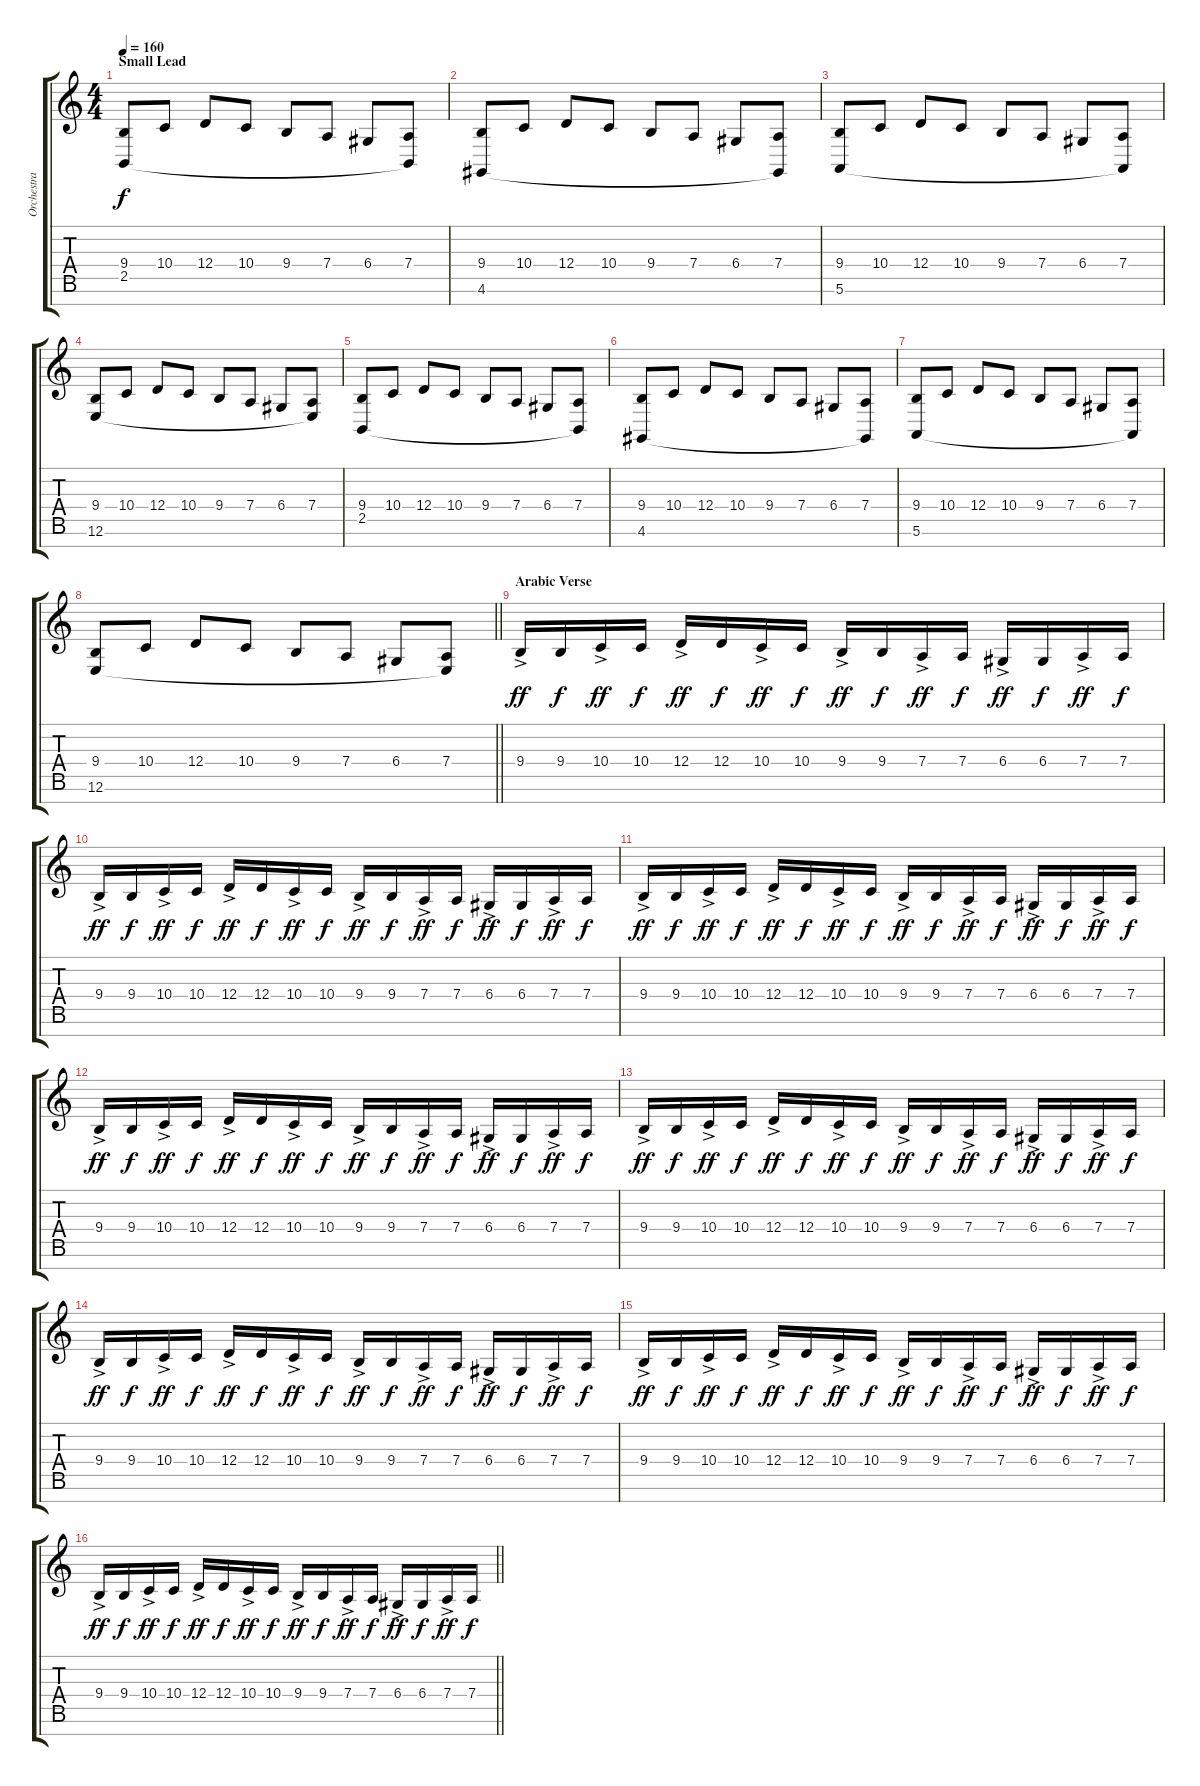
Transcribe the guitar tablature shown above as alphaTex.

\track ("Orchestra" "Orchestra") {instrument stringensemble1}
\staff {score tabs}
\tuning (E4 B3 G3 D3 A2 E2 B1) {hide}
\ts (4 4)
\section ("" "Small Lead")
\tempo 160
\clef g2
\ks aminor
(9.4 2.5).8{dy f} 10.4.8 12.4.8 10.4.8 9.4.8 7.4.8 6.4.8 (7.4 2.5{t}).8 |
(9.4 4.6).8 10.4.8 12.4.8 10.4.8 9.4.8 7.4.8 6.4.8 (7.4 4.6{t}).8 |
(9.4 5.6).8 10.4.8 12.4.8 10.4.8 9.4.8 7.4.8 6.4.8 (7.4 5.6{t}).8 |
(9.4 12.6).8 10.4.8 12.4.8 10.4.8 9.4.8 7.4.8 6.4.8 (7.4 12.6{t}).8 |
(9.4 2.5).8 10.4.8 12.4.8 10.4.8 9.4.8 7.4.8 6.4.8 (7.4 2.5{t}).8 |
(9.4 4.6).8 10.4.8 12.4.8 10.4.8 9.4.8 7.4.8 6.4.8 (7.4 4.6{t}).8 |
(9.4 5.6).8 10.4.8 12.4.8 10.4.8 9.4.8 7.4.8 6.4.8 (7.4 5.6{t}).8 |
\barLineRight lightlight
(9.4 12.6).8 10.4.8 12.4.8 10.4.8 9.4.8 7.4.8 6.4.8 (7.4 12.6{t}).8 |
\section ("" "Arabic Verse")
9.4{ac}.16{dy ff} 9.4.16{dy f} 10.4{ac}.16{dy ff} 10.4.16{dy f} 12.4{ac}.16{dy ff} 12.4.16{dy f} 10.4{ac}.16{dy ff} 10.4.16{dy f} 9.4{ac}.16{dy ff} 9.4.16{dy f} 7.4{ac}.16{dy ff} 7.4.16{dy f} 6.4{ac}.16{dy ff} 6.4.16{dy f} 7.4{ac}.16{dy ff} 7.4.16{dy f} |
9.4{ac}.16{dy ff} 9.4.16{dy f} 10.4{ac}.16{dy ff} 10.4.16{dy f} 12.4{ac}.16{dy ff} 12.4.16{dy f} 10.4{ac}.16{dy ff} 10.4.16{dy f} 9.4{ac}.16{dy ff} 9.4.16{dy f} 7.4{ac}.16{dy ff} 7.4.16{dy f} 6.4{ac}.16{dy ff} 6.4.16{dy f} 7.4{ac}.16{dy ff} 7.4.16{dy f} |
9.4{ac}.16{dy ff} 9.4.16{dy f} 10.4{ac}.16{dy ff} 10.4.16{dy f} 12.4{ac}.16{dy ff} 12.4.16{dy f} 10.4{ac}.16{dy ff} 10.4.16{dy f} 9.4{ac}.16{dy ff} 9.4.16{dy f} 7.4{ac}.16{dy ff} 7.4.16{dy f} 6.4{ac}.16{dy ff} 6.4.16{dy f} 7.4{ac}.16{dy ff} 7.4.16{dy f} |
9.4{ac}.16{dy ff} 9.4.16{dy f} 10.4{ac}.16{dy ff} 10.4.16{dy f} 12.4{ac}.16{dy ff} 12.4.16{dy f} 10.4{ac}.16{dy ff} 10.4.16{dy f} 9.4{ac}.16{dy ff} 9.4.16{dy f} 7.4{ac}.16{dy ff} 7.4.16{dy f} 6.4{ac}.16{dy ff} 6.4.16{dy f} 7.4{ac}.16{dy ff} 7.4.16{dy f} |
9.4{ac}.16{dy ff} 9.4.16{dy f} 10.4{ac}.16{dy ff} 10.4.16{dy f} 12.4{ac}.16{dy ff} 12.4.16{dy f} 10.4{ac}.16{dy ff} 10.4.16{dy f} 9.4{ac}.16{dy ff} 9.4.16{dy f} 7.4{ac}.16{dy ff} 7.4.16{dy f} 6.4{ac}.16{dy ff} 6.4.16{dy f} 7.4{ac}.16{dy ff} 7.4.16{dy f} |
9.4{ac}.16{dy ff} 9.4.16{dy f} 10.4{ac}.16{dy ff} 10.4.16{dy f} 12.4{ac}.16{dy ff} 12.4.16{dy f} 10.4{ac}.16{dy ff} 10.4.16{dy f} 9.4{ac}.16{dy ff} 9.4.16{dy f} 7.4{ac}.16{dy ff} 7.4.16{dy f} 6.4{ac}.16{dy ff} 6.4.16{dy f} 7.4{ac}.16{dy ff} 7.4.16{dy f} |
9.4{ac}.16{dy ff} 9.4.16{dy f} 10.4{ac}.16{dy ff} 10.4.16{dy f} 12.4{ac}.16{dy ff} 12.4.16{dy f} 10.4{ac}.16{dy ff} 10.4.16{dy f} 9.4{ac}.16{dy ff} 9.4.16{dy f} 7.4{ac}.16{dy ff} 7.4.16{dy f} 6.4{ac}.16{dy ff} 6.4.16{dy f} 7.4{ac}.16{dy ff} 7.4.16{dy f} |
\barLineRight lightlight
9.4{ac}.16{dy ff} 9.4.16{dy f} 10.4{ac}.16{dy ff} 10.4.16{dy f} 12.4{ac}.16{dy ff} 12.4.16{dy f} 10.4{ac}.16{dy ff} 10.4.16{dy f} 9.4{ac}.16{dy ff} 9.4.16{dy f} 7.4{ac}.16{dy ff} 7.4.16{dy f} 6.4{ac}.16{dy ff} 6.4.16{dy f} 7.4{ac}.16{dy ff} 7.4.16{dy f}
